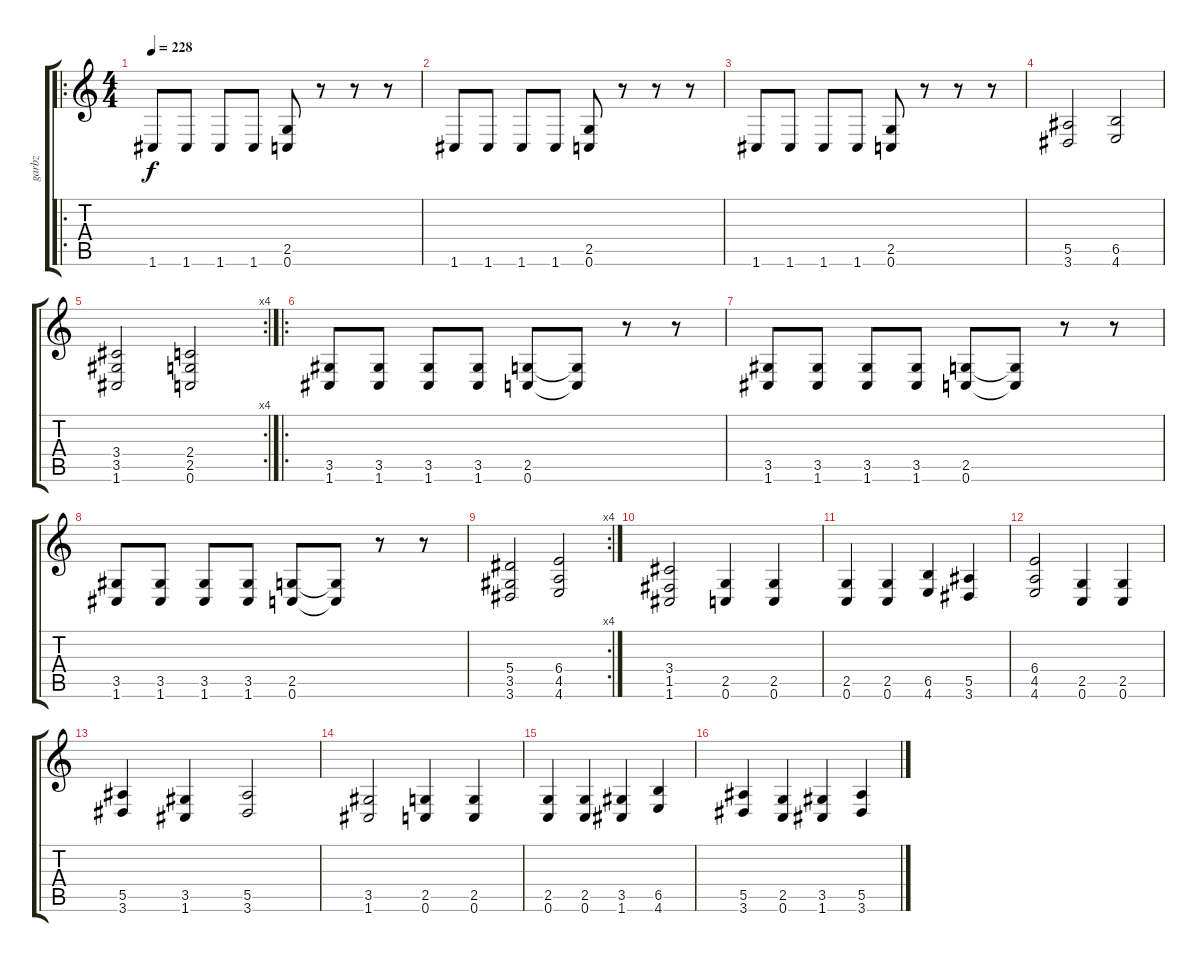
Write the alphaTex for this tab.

\track ("garbz" "garbz") {instrument distortionguitar}
\staff {score tabs}
\tuning (C4 G3 Eb3 Bb2 F2 C2) {hide}
\ro
\ts (4 4)
\tempo 228
\clef g2
\ks c
1.6.8{dy f} 1.6.8 1.6.8 1.6.8 (2.5 0.6).8 r.8 r.8 r.8 |
1.6.8 1.6.8 1.6.8 1.6.8 (2.5 0.6).8 r.8 r.8 r.8 |
1.6.8 1.6.8 1.6.8 1.6.8 (2.5 0.6).8 r.8 r.8 r.8 |
(5.5 3.6).2 (6.5 4.6).2 |
\rc 4
(3.4 3.5 1.6).2 (2.4 2.5 0.6).2 |
\ro
(3.5 1.6).8 (3.5 1.6).8 (3.5 1.6).8 (3.5 1.6).8 (2.5 0.6).8 (2.5{t} 0.6{t}).8 r.8 r.8 |
(3.5 1.6).8 (3.5 1.6).8 (3.5 1.6).8 (3.5 1.6).8 (2.5 0.6).8 (2.5{t} 0.6{t}).8 r.8 r.8 |
(3.5 1.6).8 (3.5 1.6).8 (3.5 1.6).8 (3.5 1.6).8 (2.5 0.6).8 (2.5{t} 0.6{t}).8 r.8 r.8 |
\rc 4
(5.4 3.5 3.6).2 (6.4 4.5 4.6).2 |
(3.4 1.5 1.6).2 (2.5 0.6).4 (2.5 0.6).4 |
(2.5 0.6).4 (2.5 0.6).4 (6.5 4.6).4 (5.5 3.6).4 |
(6.4 4.5 4.6).2 (2.5 0.6).4 (2.5 0.6).4 |
(5.5 3.6).4 (3.5 1.6).4 (5.5 3.6).2 |
(3.5 1.6).2 (2.5 0.6).4 (2.5 0.6).4 |
(2.5 0.6).4 (2.5 0.6).4 (3.5 1.6).4 (6.5 4.6).4 |
(5.5 3.6).4 (2.5 0.6).4 (3.5 1.6).4 (5.5 3.6).4
